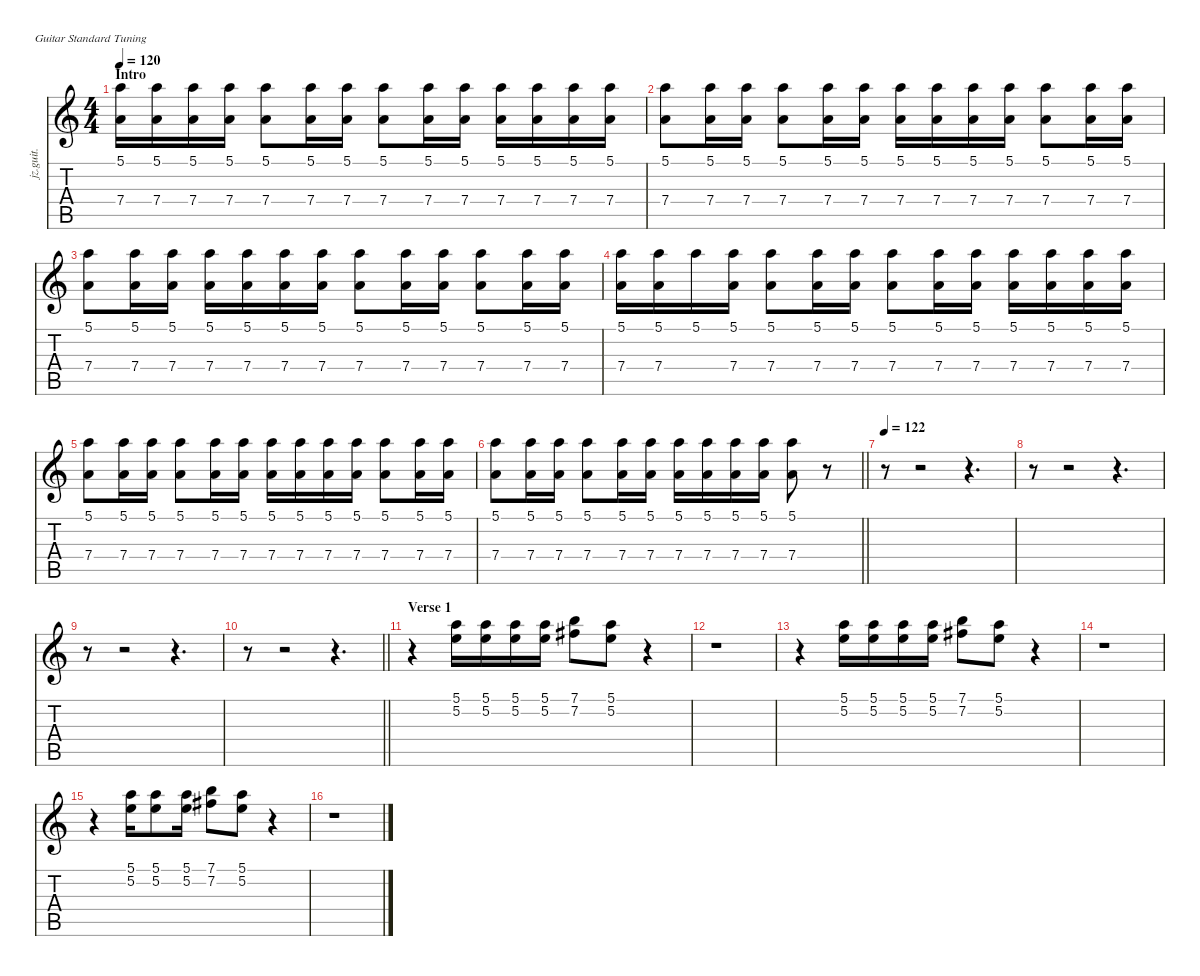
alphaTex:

\defaultSystemsLayout 4
\hideDynamics
\bracketExtendMode nobrackets
\otherSystemsTrackNameOrientation horizontal
\track ("Guitar 2" "jz.guit.") {instrument electricguitarjazz}
\staff {score tabs}
\tuning (E4 B3 G3 D3 A2 E2)
\ts (4 4)
\beaming (8 2 2 2 2)
\section ("" "Intro")
\tempo 120
\clef g2
\ks c
(5.1 7.4).16{dy ff instrument electricguitarjazz beam Down} (5.1 7.4).16{dy mf beam Down} (5.1 7.4).16{dy f beam Down} (5.1 7.4).16{dy ff beam Down} (5.1 7.4).8{dy f beam Down} (5.1 7.4).16{beam Down} (5.1 7.4).16{dy mf beam Down} (5.1 7.4).8{dy f beam Down} (5.1 7.4).16{beam Down} (5.1 7.4).16{dy mf beam Down} (5.1 7.4).16{dy f beam Down} (5.1 7.4).16{dy mf beam Down} (5.1 7.4).16{dy f beam Down} (5.1 7.4).16{dy mf beam Down} |
(5.1 7.4).8{dy f beam Down} (5.1 7.4).16{beam Down} (5.1 7.4).16{dy mf beam Down} (5.1 7.4).8{dy f beam Down} (5.1 7.4).16{beam Down} (5.1 7.4).16{dy mf beam Down} (5.1 7.4).16{dy f beam Down} (5.1 7.4).16{dy ff beam Down} (5.1 7.4).16{beam Down} (5.1 7.4).16{dy f beam Down} (5.1 7.4).8{beam Down} (5.1 7.4).16{dy mf beam Down} (5.1 7.4).16{dy ff beam Down} |
(5.1 7.4).8{beam Down} (5.1 7.4).16{dy mf beam Down} (5.1 7.4).16{beam Down} (5.1 7.4).16{dy ff beam Down} (5.1 7.4).16{beam Down} (5.1 7.4).16{dy mf beam Down} (5.1 7.4).16{dy f beam Down} (5.1 7.4).8{beam Down} (5.1 7.4).16{dy mf beam Down} (5.1 7.4).16{beam Down} (5.1 7.4).8{dy f beam Down} (5.1 7.4).16{beam Down} (5.1 7.4).16{dy mf beam Down} |
(5.1 7.4).16{dy f beam Down} (5.1 7.4).16{dy ff beam Down} 5.1.16{dy f beam Down} (5.1 7.4).16{beam Down} (5.1 7.4).8{dy ff beam Down} (5.1 7.4).16{dy f beam Down} (5.1 7.4).16{beam Down} (5.1 7.4).8{beam Down} (5.1 7.4).16{dy mf beam Down} (5.1 7.4).16{beam Down} (5.1 7.4).16{dy f beam Down} (5.1 7.4).16{dy ff beam Down} (5.1 7.4).16{dy f beam Down} (5.1 7.4).16{beam Down} |
(5.1 7.4).8{dy ff beam Down} (5.1 7.4).16{dy mf beam Down} (5.1 7.4).16{dy f beam Down} (5.1 7.4).8{beam Down} (5.1 7.4).16{dy mf beam Down} (5.1 7.4).16{beam Down} (5.1 7.4).16{dy f beam Down} (5.1 7.4).16{dy mf beam Down} (5.1 7.4).16{dy f beam Down} (5.1 7.4).16{beam Down} (5.1 7.4).8{beam Down} (5.1 7.4).16{dy mf beam Down} (5.1 7.4).16{beam Down} |
\barLineRight lightlight
(5.1 7.4).8{dy f beam Down} (5.1 7.4).16{dy mf beam Down} (5.1 7.4).16{beam Down} (5.1 7.4).8{dy f beam Down} (5.1 7.4).16{dy mf beam Down} (5.1 7.4).16{beam Down} (5.1 7.4).16{beam Down} (5.1 7.4).16{beam Down} (5.1 7.4).16{dy f beam Down} (5.1 7.4).16{beam Down} (5.1 7.4).8{dy mf beam Down} r.8{beam Down} |
\tempo 122
r.8{beam Down} r.2{beam Down} r.4{d beam Down} |
r.8{beam Down} r.2{beam Down} r.4{d beam Down} |
r.8{beam Down} r.2{beam Down} r.4{d beam Down} |
\barLineRight lightlight
r.8{beam Down} r.2{beam Down} r.4{d beam Down} |
\section ("" "Verse 1")
r.4{beam Down} (5.1 5.2).16{dy ff beam Down} (5.1 5.2).16{dy f beam Down} (5.1 5.2).16{beam Down} (5.1 5.2).16{beam Down} (7.1 7.2{acc #}).8{dy fff beam Down} (5.1 5.2).8{dy ff beam Down} r.4{beam Down} |
r.1{beam Down} |
r.4{beam Down} (5.1 5.2).16{dy f beam Down} (5.1 5.2).16{beam Down} (5.1 5.2).16{beam Down} (5.1 5.2).16{beam Down} (7.1 7.2{acc #}).8{beam Down} (5.1 5.2).8{dy ff beam Down} r.4{beam Down} |
r.1{beam Down} |
r.4{beam Down} (5.1 5.2).16{dy f beam Down} (5.1 5.2).8{dy mf beam Down} (5.1 5.2).16{dy f beam Down} (7.1 7.2{acc #}).8{dy ff beam Down} (5.1 5.2).8{beam Down} r.4{beam Down} |
r.1{beam Down}
